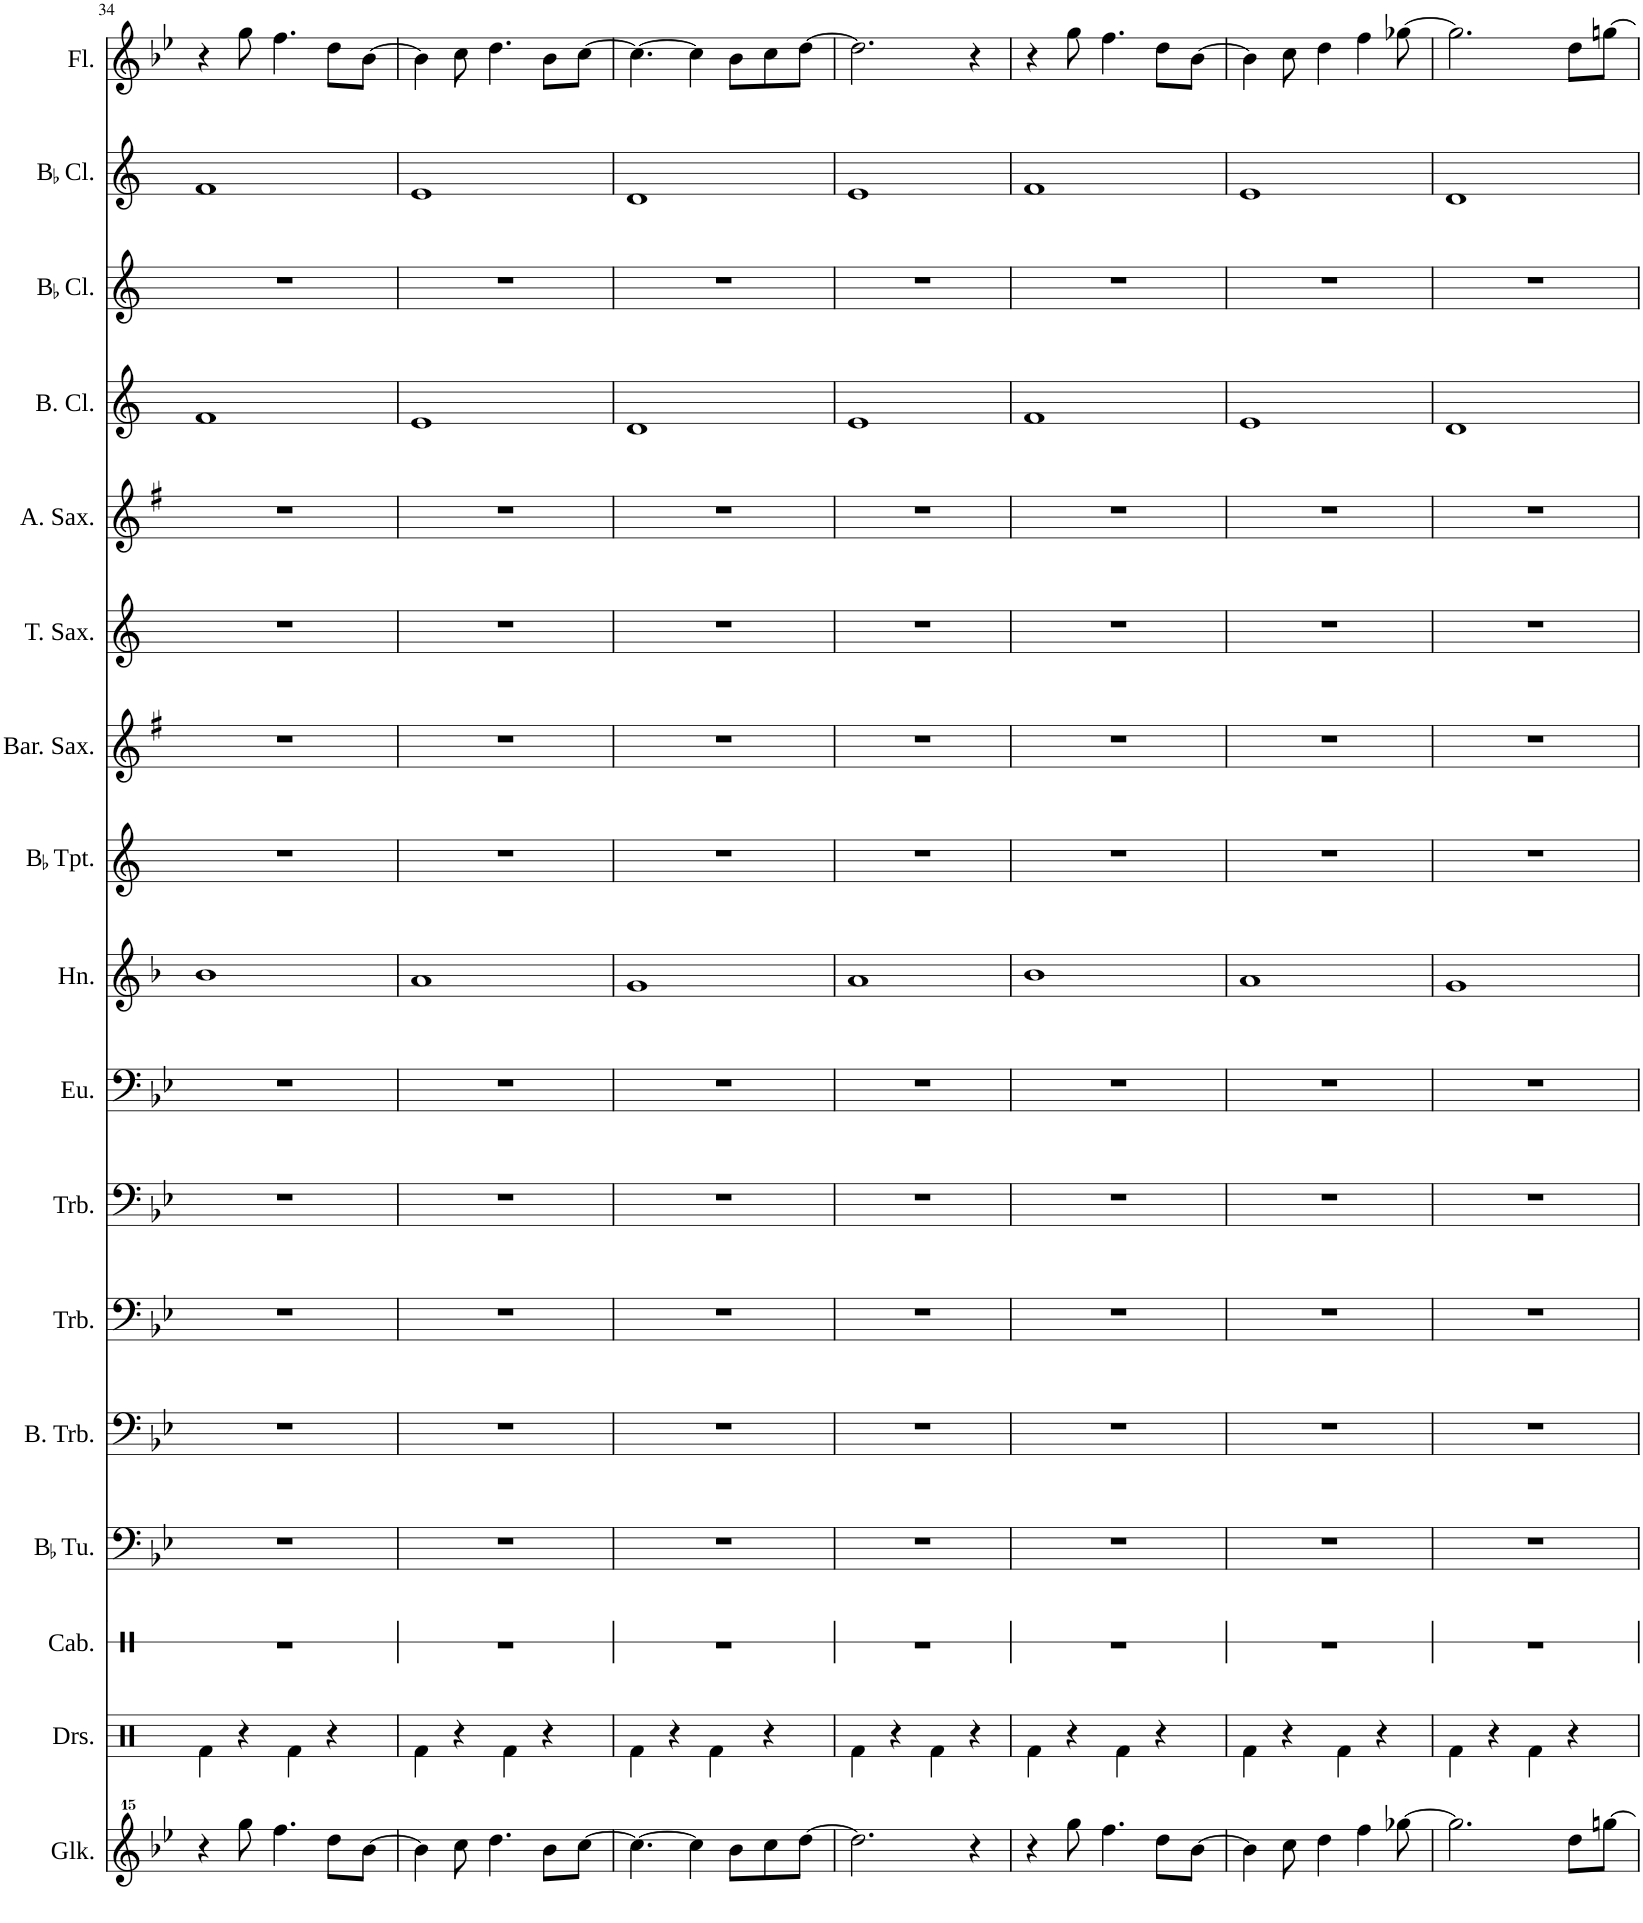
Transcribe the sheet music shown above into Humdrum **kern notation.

**kern	**kern	**kern	**kern	**kern	**kern	**kern	**kern	**kern	**kern	**kern	**kern	**kern	**kern	**kern	**kern	**kern
*part17	*part16	*part15	*part14	*part13	*part12	*part11	*part10	*part9	*part8	*part7	*part6	*part5	*part4	*part3	*part2	*part1
*staff17	*staff16	*staff15	*staff14	*staff13	*staff12	*staff11	*staff10	*staff9	*staff8	*staff7	*staff6	*staff5	*staff4	*staff3	*staff2	*staff1
*I"Glockenspiel	*I"Drumset	*I"Cabasa	*I"BaccidentalFlat Tuba	*I"Bass Trombone	*I"Trombone	*I"Trombone	*I"Euphonium	*I"Horn	*I"BaccidentalFlat Trumpet	*I"Baritone Saxophone	*I"Tenor Saxophone	*I"Alto Saxophone	*I"Bass Clarinet	*I"BaccidentalFlat Clarinet	*I"BaccidentalFlat Clarinet	*I"Flute
*I'Glk.	*I'Drs.	*I'Cab.	*I'BaccidentalFlat Tu.	*I'B. Trb.	*I'Trb.	*I'Trb.	*I'Eu.	*I'Hn.	*I'BaccidentalFlat Tpt.	*I'Bar. Sax.	*I'T. Sax.	*I'A. Sax.	*I'B. Cl.	*I'BaccidentalFlat Cl.	*I'BaccidentalFlat Cl.	*I'Fl.
!!LO:PB:g=z
*clefG^^2	*clefX	*clefX	*clefF4	*clefF4	*clefF4	*clefF4	*clefF4	*clefG2	*clefG2	*clefG2	*clefG2	*clefG2	*clefG2	*clefG2	*clefG2	*clefG2
*	*	*	*	*	*	*	*	*Trd4c7	*Trd1c2	*Trd12c21	*Trd8c14	*Trd5c9	*Trd8c14	*Trd1c2	*Trd1c2	*
*k[b-e-]	*k[]	*k[]	*k[b-e-]	*k[b-e-]	*k[b-e-]	*k[b-e-]	*k[b-e-]	*k[b-]	*k[]	*k[f#]	*k[]	*k[f#]	*k[]	*k[]	*k[]	*k[b-e-]
*M4/4	*M4/4	*M4/4	*M4/4	*M4/4	*M4/4	*M4/4	*M4/4	*M4/4	*M4/4	*M4/4	*M4/4	*M4/4	*M4/4	*M4/4	*M4/4	*M4/4
=34	=34	=34	=34	=34	=34	=34	=34	=34	=34	=34	=34	=34	=34	=34	=34	=34
4r	4Rf\	1r	1r	1r	1r	1r	1r	1b-	1r	1r	1r	1r	1f	1r	1f	4r
8gggg\	4r	.	.	.	.	.	.	.	.	.	.	.	.	.	.	8gg\
4.ffff\	.	.	.	.	.	.	.	.	.	.	.	.	.	.	.	4.ff\
.	4Rf\	.	.	.	.	.	.	.	.	.	.	.	.	.	.	.
8dddd\L	4r	.	.	.	.	.	.	.	.	.	.	.	.	.	.	8dd\L
[8bbb-\J	.	.	.	.	.	.	.	.	.	.	.	.	.	.	.	[8b-\J
=35	=35	=35	=35	=35	=35	=35	=35	=35	=35	=35	=35	=35	=35	=35	=35	=35
4bbb-\]	4Rf\	1r	1r	1r	1r	1r	1r	1a	1r	1r	1r	1r	1e	1r	1e	4b-\]
8cccc\	4r	.	.	.	.	.	.	.	.	.	.	.	.	.	.	8cc\
4.dddd\	.	.	.	.	.	.	.	.	.	.	.	.	.	.	.	4.dd\
.	4Rf\	.	.	.	.	.	.	.	.	.	.	.	.	.	.	.
8bbb-\L	4r	.	.	.	.	.	.	.	.	.	.	.	.	.	.	8b-\L
[8cccc\J	.	.	.	.	.	.	.	.	.	.	.	.	.	.	.	[8cc\J
=36	=36	=36	=36	=36	=36	=36	=36	=36	=36	=36	=36	=36	=36	=36	=36	=36
4.cccc\_	4Rf\	1r	1r	1r	1r	1r	1r	1g	1r	1r	1r	1r	1d	1r	1d	4.cc\_
.	4r	.	.	.	.	.	.	.	.	.	.	.	.	.	.	.
4cccc\]	.	.	.	.	.	.	.	.	.	.	.	.	.	.	.	4cc\]
.	4Rf\	.	.	.	.	.	.	.	.	.	.	.	.	.	.	.
8bbb-\L	.	.	.	.	.	.	.	.	.	.	.	.	.	.	.	8b-\L
8cccc\	4r	.	.	.	.	.	.	.	.	.	.	.	.	.	.	8cc\
[8dddd\J	.	.	.	.	.	.	.	.	.	.	.	.	.	.	.	[8dd\J
=37	=37	=37	=37	=37	=37	=37	=37	=37	=37	=37	=37	=37	=37	=37	=37	=37
2.dddd\]	4Rf\	1r	1r	1r	1r	1r	1r	1a	1r	1r	1r	1r	1e	1r	1e	2.dd\]
.	4r	.	.	.	.	.	.	.	.	.	.	.	.	.	.	.
.	4Rf\	.	.	.	.	.	.	.	.	.	.	.	.	.	.	.
4r	4r	.	.	.	.	.	.	.	.	.	.	.	.	.	.	4r
=38	=38	=38	=38	=38	=38	=38	=38	=38	=38	=38	=38	=38	=38	=38	=38	=38
4r	4Rf\	1r	1r	1r	1r	1r	1r	1b-	1r	1r	1r	1r	1f	1r	1f	4r
8gggg\	4r	.	.	.	.	.	.	.	.	.	.	.	.	.	.	8gg\
4.ffff\	.	.	.	.	.	.	.	.	.	.	.	.	.	.	.	4.ff\
.	4Rf\	.	.	.	.	.	.	.	.	.	.	.	.	.	.	.
8dddd\L	4r	.	.	.	.	.	.	.	.	.	.	.	.	.	.	8dd\L
[8bbb-\J	.	.	.	.	.	.	.	.	.	.	.	.	.	.	.	[8b-\J
=39	=39	=39	=39	=39	=39	=39	=39	=39	=39	=39	=39	=39	=39	=39	=39	=39
4bbb-\]	4Rf\	1r	1r	1r	1r	1r	1r	1a	1r	1r	1r	1r	1e	1r	1e	4b-\]
8cccc\	4r	.	.	.	.	.	.	.	.	.	.	.	.	.	.	8cc\
4dddd\	.	.	.	.	.	.	.	.	.	.	.	.	.	.	.	4dd\
.	4Rf\	.	.	.	.	.	.	.	.	.	.	.	.	.	.	.
4ffff\	.	.	.	.	.	.	.	.	.	.	.	.	.	.	.	4ff\
.	4r	.	.	.	.	.	.	.	.	.	.	.	.	.	.	.
[8gggg-X\	.	.	.	.	.	.	.	.	.	.	.	.	.	.	.	[8gg-X\
=40	=40	=40	=40	=40	=40	=40	=40	=40	=40	=40	=40	=40	=40	=40	=40	=40
2.gggg-\]	4Rf\	1r	1r	1r	1r	1r	1r	1g	1r	1r	1r	1r	1d	1r	1d	2.gg-\]
.	4r	.	.	.	.	.	.	.	.	.	.	.	.	.	.	.
.	4Rf\	.	.	.	.	.	.	.	.	.	.	.	.	.	.	.
8dddd\L	4r	.	.	.	.	.	.	.	.	.	.	.	.	.	.	8dd\L
[8ggggn\J	.	.	.	.	.	.	.	.	.	.	.	.	.	.	.	[8ggn\J
=	=	=	=	=	=	=	=	=	=	=	=	=	=	=	=	=
*-	*-	*-	*-	*-	*-	*-	*-	*-	*-	*-	*-	*-	*-	*-	*-	*-
